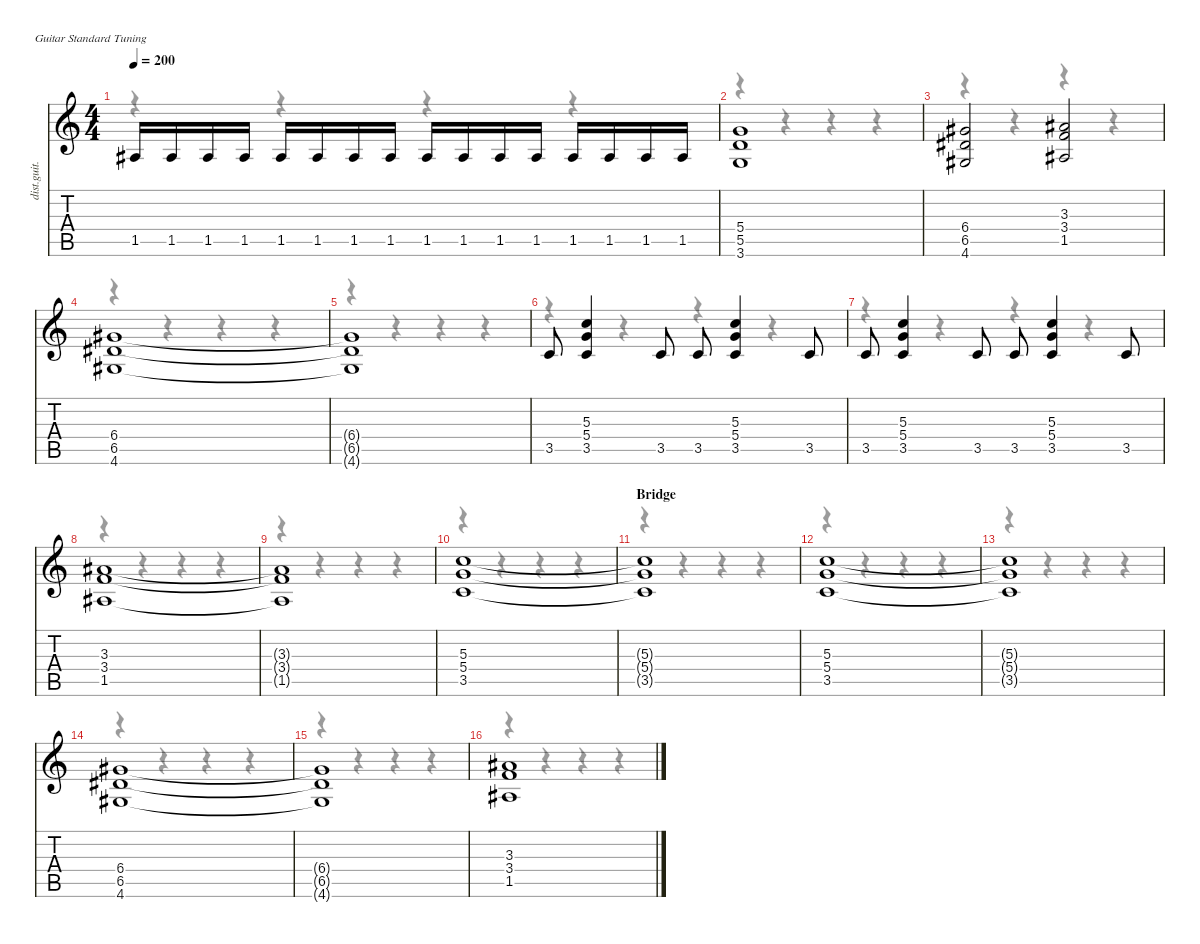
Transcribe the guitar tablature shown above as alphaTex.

\defaultSystemsLayout 4
\hideDynamics
\bracketExtendMode nobrackets
\otherSystemsTrackNameOrientation horizontal
\track ("Sam Totman (Rythm Guitar)" "dist.guit.") {instrument distortionguitar}
\staff {score tabs}
\tuning (E4 B3 G3 D3 A2 E2)
\voice
\ts (4 4)
\tempo 200
\clef g2
\ks c
1.5{acc #}.16{dy f} 1.5{acc #}.16 1.5{acc #}.16 1.5{acc #}.16 1.5{acc #}.16 1.5{acc #}.16 1.5{acc #}.16 1.5{acc #}.16 1.5{acc #}.16 1.5{acc #}.16 1.5{acc #}.16 1.5{acc #}.16 1.5{acc #}.16 1.5{acc #}.16 1.5{acc #}.16 1.5{acc #}.16 |
(5.4 5.5 3.6).1 |
(6.4{acc #} 6.5{acc #} 4.6{acc #}).2 (3.3{acc #} 3.4 1.5{acc #}).2 |
(6.4{acc #} 6.5{acc #} 4.6{acc #}).1 |
(6.4{t acc #} 6.5{t acc #} 4.6{t acc #}).1 |
3.5.8 (5.3 5.4 3.5).4 3.5.8 3.5.8 (5.3 5.4 3.5).4 3.5.8 |
3.5.8 (5.3 5.4 3.5).4 3.5.8 3.5.8 (5.3 5.4 3.5).4 3.5.8 |
(3.3{acc #} 3.4 1.5{acc #}).1 |
(3.3{t acc #} 3.4{t} 1.5{t acc #}).1 |
(5.3 5.4 3.5).1 |
\section ("" "Bridge")
(5.3{t} 5.4{t} 3.5{t}).1 |
(5.3 5.4 3.5).1 |
(5.3{t} 5.4{t} 3.5{t}).1 |
(6.4{acc #} 6.5{acc #} 4.6{acc #}).1 |
(6.4{t acc #} 6.5{t acc #} 4.6{t acc #}).1 |
(3.3{acc #} 3.4 1.5{acc #}).1
\voice
\clef g2
\ottava regular
\simile none
\ks c
r.4{dy mf} r.4 r.4 r.4 |
r.4 r.4 r.4 r.4 |
r.4 r.4 r.4 r.4 |
r.4 r.4 r.4 r.4 |
r.4 r.4 r.4 r.4 |
r.4 r.4 r.4 r.4 |
r.4 r.4 r.4 r.4 |
r.4 r.4 r.4 r.4 |
r.4 r.4 r.4 r.4 |
r.4 r.4 r.4 r.4 |
r.4 r.4 r.4 r.4 |
r.4 r.4 r.4 r.4 |
r.4 r.4 r.4 r.4 |
r.4 r.4 r.4 r.4 |
r.4 r.4 r.4 r.4 |
r.4 r.4 r.4 r.4
